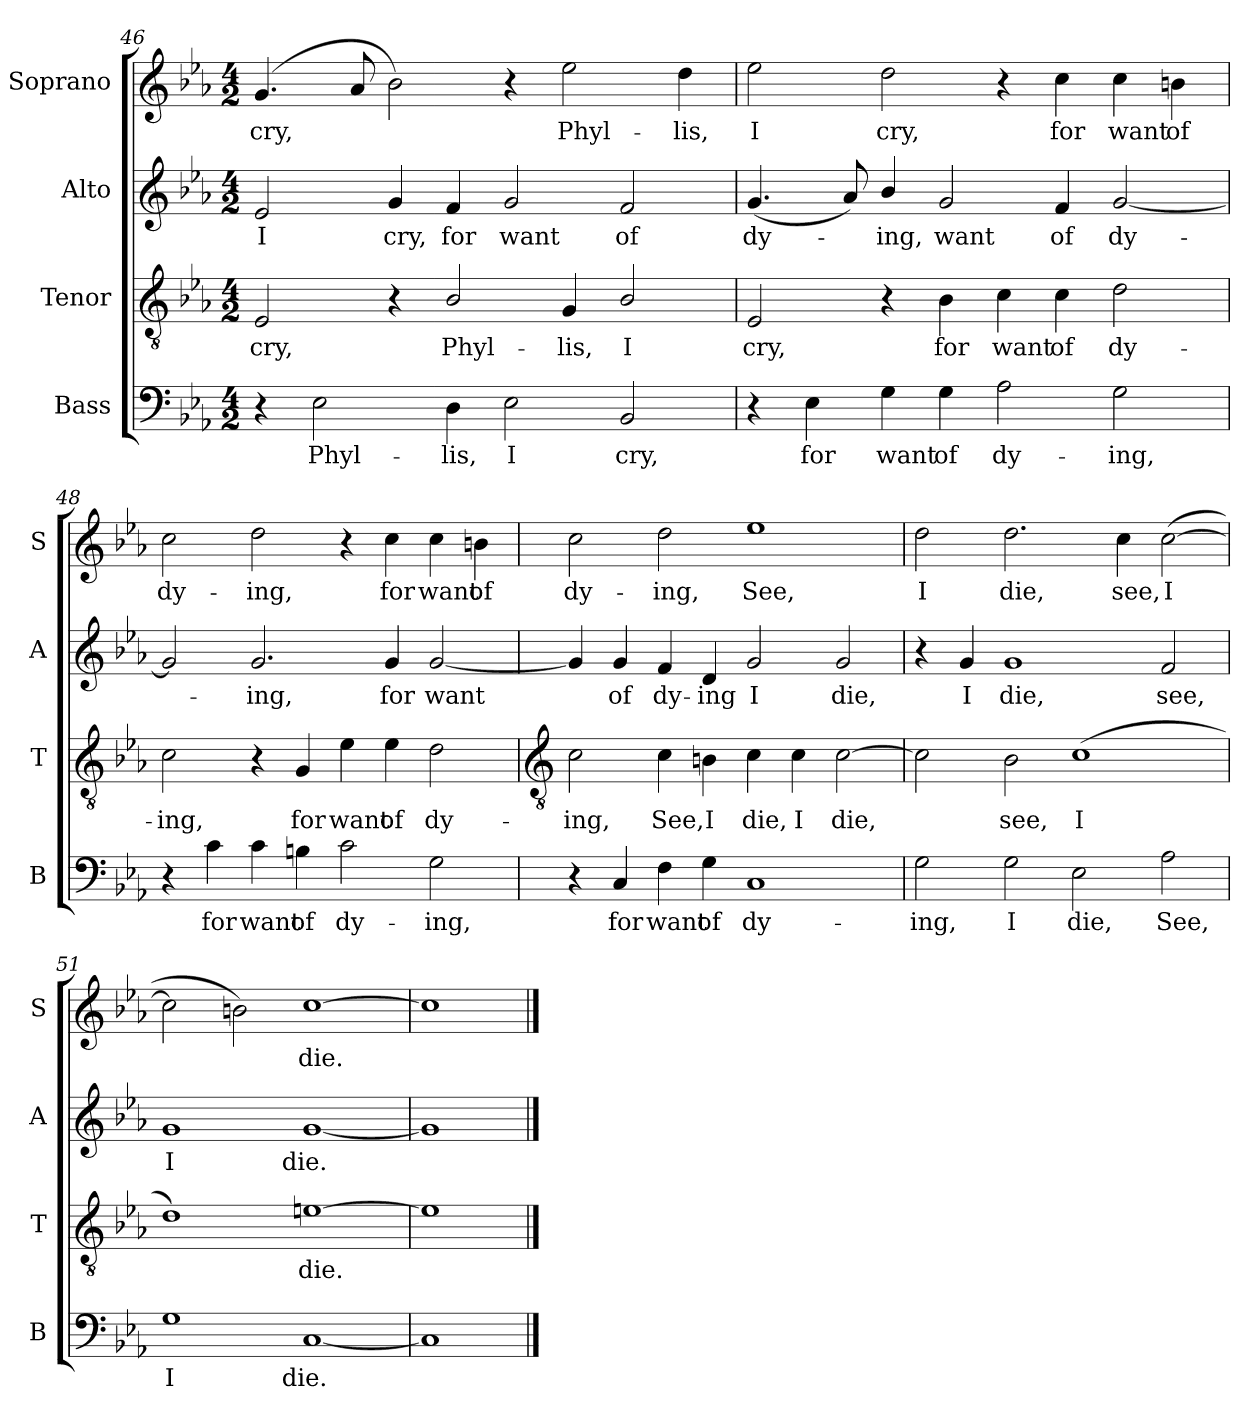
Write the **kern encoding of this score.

**kern	**text	**kern	**text	**kern	**text	**kern	**text
*part4	*part4	*part3	*part3	*part2	*part2	*part1	*part1
*staff4	*staff4	*staff3	*staff3	*staff2	*staff2	*staff1	*staff1
*I"Bass	*	*I"Tenor	*	*I"Alto	*	*I"Soprano	*
*I'B	*	*I'T	*	*I'A	*	*I'S	*
!!LO:LB:g=z
*clefF4	*	*clefGv2	*	*clefG2	*	*clefG2	*
*k[b-e-a-]	*	*k[b-e-a-]	*	*k[b-e-a-]	*	*k[b-e-a-]	*
*E-:	*	*E-:	*	*E-:	*	*E-:	*
*M4/2	*	*M4/2	*	*M4/2	*	*M4/2	*
=46	=46	=46	=46	=46	=46	=46	=46
!	!	!	!LO:LY:b	!	!LO:LY:b	!	!LO:LY:b
4r	.	2E-	cry,	2e-	I	(<4.g	cry,
!	!LO:LY:b	!	!	!	!	!	!
2E-	Phyl-	.	.	.	.	.	.
.	.	.	.	.	.	8a-	.
!	!	!	!	!	!LO:LY:b	!	!
.	.	4r	.	4g	cry,	2b-)	.
!	!LO:LY:b	!	!LO:LY:b	!	!LO:LY:b	!	!
4D	-lis,	2B-/	Phyl-	4f	for	.	.
!	!LO:LY:b	!	!	!	!LO:LY:b	!	!
2E-	I	.	.	2g	want	4r	.
!	!	!	!LO:LY:b	!	!	!	!LO:LY:b
.	.	4G	-lis,	.	.	2ee-	Phyl-
!	!LO:LY:b	!	!LO:LY:b	!	!LO:LY:b	!	!
2BB-	cry,	2B-/	I	2f	of	.	.
!	!	!	!	!	!	!	!LO:LY:b
.	.	.	.	.	.	4dd	-lis,
=47	=47	=47	=47	=47	=47	=47	=47
!	!	!	!LO:LY:b	!	!LO:LY:b	!	!LO:LY:b
4r	.	2E-	cry,	(<4.g	dy-	2ee-	I
!	!LO:LY:b	!	!	!	!	!	!
4E-	for	.	.	.	.	.	.
.	.	.	.	8a-)	.	.	.
!	!LO:LY:b	!	!	!	!LO:LY:b	!	!LO:LY:b
4G	want	4r	.	4b-/	-ing,	2dd	cry,
!	!LO:LY:b	!	!LO:LY:b	!	!LO:LY:b	!	!
4G	of	4B-	for	2g	want	.	.
!	!LO:LY:b	!	!LO:LY:b	!	!	!	!
2A-	dy-	4c	want	.	.	4r	.
!	!	!	!LO:LY:b	!	!LO:LY:b	!	!LO:LY:b
.	.	4c	of	4f	of	4cc	for
!	!LO:LY:b	!	!LO:LY:b	!	!LO:LY:b	!	!LO:LY:b
2G	-ing,	2d	dy-	[2g	dy-	4cc	want
!	!	!	!	!	!	!	!LO:LY:b
.	.	.	.	.	.	4bn	of
=48	=48	=48	=48	=48	=48	=48	=48
!	!	!	!LO:LY:b	!	!	!	!LO:LY:b
4r	.	2c	-ing,	2g]	.	2cc	dy-
!	!LO:LY:b	!	!	!	!	!	!
4c	for	.	.	.	.	.	.
!	!LO:LY:b	!	!	!	!LO:LY:b	!	!LO:LY:b
4c	want	4r	.	2.g	ing,	2dd	-ing,
!	!LO:LY:b	!	!LO:LY:b	!	!	!	!
4Bn	of	4G	for	.	.	.	.
!	!LO:LY:b	!	!LO:LY:b	!	!	!	!
2c	dy-	4e-	want	.	.	4r	.
!	!	!	!LO:LY:b	!	!LO:LY:b	!	!LO:LY:b
.	.	4e-	of	4g	for	4cc	for
!	!LO:LY:b	!	!LO:LY:b	!	!LO:LY:b	!	!LO:LY:b
2G	-ing,	2d	dy-	[2g	want	4cc	want
!	!	!	!	!	!	!	!LO:LY:b
.	.	.	.	.	.	4bn	of
!!LO:LB:g=z
=49	=49	=49	=49	=49	=49	=49	=49
*	*	*clefGv2	*	*	*	*	*
!	!	!	!LO:LY:b	!	!	!	!LO:LY:b
4r	.	2c	-ing,	4g]	.	2cc	dy-
!	!LO:LY:b	!	!	!	!LO:LY:b	!	!
4C	for	.	.	4g	of	.	.
!	!LO:LY:b	!	!LO:LY:b	!	!LO:LY:b	!	!LO:LY:b
4F	want	4c	See,	4f	dy-	2dd	-ing,
!	!LO:LY:b	!	!LO:LY:b	!	!LO:LY:b	!	!
4G	of	4Bn	I	4d	-ing	.	.
!	!LO:LY:b	!	!LO:LY:b	!	!LO:LY:b	!	!LO:LY:b
1C	dy-	4c	die,	2g	I	1ee-	See,
!	!	!	!LO:LY:b	!	!	!	!
.	.	4c	I	.	.	.	.
!	!	!	!LO:LY:b	!	!LO:LY:b	!	!
.	.	[2c	die,	2g	die,	.	.
=50	=50	=50	=50	=50	=50	=50	=50
!	!LO:LY:b	!	!	!	!	!	!LO:LY:b
2G	-ing,	2c]	.	4r	.	2dd	I
!	!	!	!	!	!LO:LY:b	!	!
.	.	.	.	4g	I	.	.
!	!LO:LY:b	!	!LO:LY:b	!	!LO:LY:b	!	!LO:LY:b
2G	I	2B-	see,	1g	die,	2.dd	die,
!	!LO:LY:b	!	!LO:LY:b	!	!	!	!
2E-	die,	(>1c	I	.	.	.	.
!	!	!	!	!	!	!	!LO:LY:b
.	.	.	.	.	.	4cc	see,
!	!LO:LY:b	!	!	!	!LO:LY:b	!	!LO:LY:b
2A-	See,	.	.	2f	see,	(>[2cc	I
=51	=51	=51	=51	=51	=51	=51	=51
!	!LO:LY:b	!	!	!	!LO:LY:b	!	!
1G	I	1d)	.	1g	I	2cc]	.
.	.	.	.	.	.	2bn)	.
!	!LO:LY:b	!	!LO:LY:b	!	!LO:LY:b	!	!LO:LY:b
[1C	die.	[1en	die.	[1g	die.	[1cc	die.
=52	=52	=52	=52	=52	=52	=52	=52
1C]	.	1e]	.	1g]	.	1cc]	.
==	==	==	==	==	==	==	==
*-	*-	*-	*-	*-	*-	*-	*-
